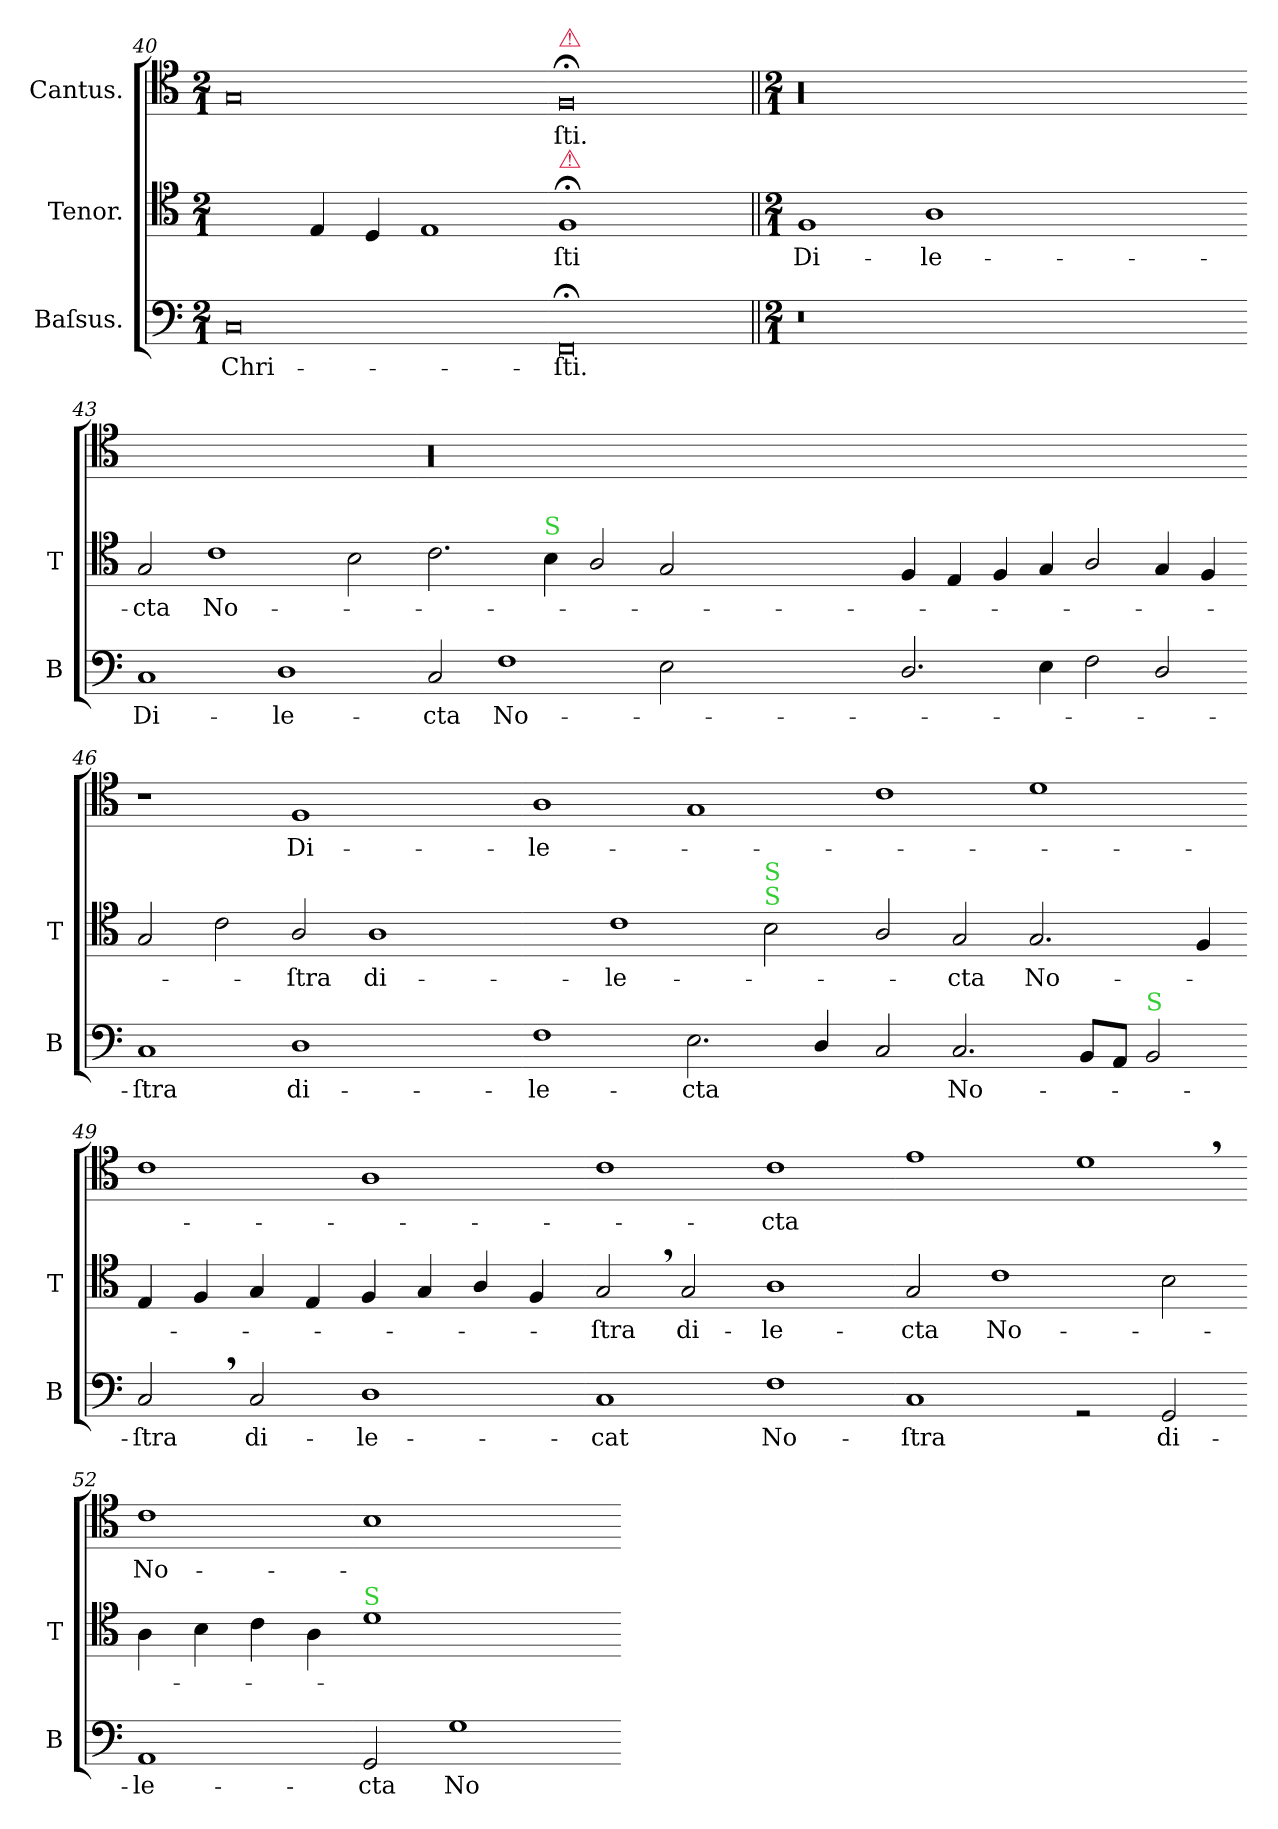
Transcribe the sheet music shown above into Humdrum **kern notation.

**kern	**text	**kern	**text	**kern	**text
*part3	*part3	*part2	*part2	*part1	*part1
*staff3	*staff3	*staff2	*staff2	*staff1	*staff1
*I"Baſsus.	*	*I"Tenor.	*	*I"Cantus.	*
*I'B	*	*I'T	*	*	*
*clefF4	*	*clefC4	*	*clefC4	*
*k[]	*	*k[]	*	*k[]	*
*M2/1	*	*M2/1	*	*M2/1	*
=40	=40	=40	=40	=40	=40
0C	Chri-	2ryy	.	0G	.
.	.	4E/	.	.	.
.	.	4D/	.	.	.
.	.	1E	.	.	.
=41-	=41-	=41-	=41-	=41-	=41-
!	!	!	!	!LO:TX:a:color=crimson:t=⚠	!
!	!	!LO:TX:a:color=crimson:t=⚠	!	!	!
!	!	!LO:N:vis=1	!	!	!
0FF;<	-ſti.	0F;<	-ſti	0F;<;	-ſti.
=42||	=42||	=42||	=42||	=42||	=42||
*M2/1	*	*M2/1	*	*M2/1	*
0r	.	1F	Di-	00r	.
.	.	1A	-le-	.	.
0ryy	.	0ryy	.	.	.
=43-	=43-	=43-	=43-	=43-	=43-
1C	Di-	2G/	-cta	0ryy	.
.	.	1c	No-	.	.
1D	-le-	.	.	.	.
.	.	2B\	.	.	.
=44-	=44-	=44-	=44-	=44-	=44-
2C/	-cta	2.c\	.	00r	.
1F	No-	.	.	.	.
!	!	!LO:TX:a:color=limegreen:t=S	!	!	!
.	.	4B\	.	.	.
.	.	2A/	.	.	.
2E\	.	2G/	.	.	.
0ryy	.	0ryy	.	.	.
=45-	=45-	=45-	=45-	=45-	=45-
2.D/	.	4F/	.	0ryy	.
.	.	4E/	.	.	.
.	.	4F/	.	.	.
4E\	.	4G/	.	.	.
2F\	.	2A/	.	.	.
2D/	.	4G/	.	.	.
.	.	4F/	.	.	.
=46-	=46-	=46-	=46-	=46-	=46-
1C	-ſtra	2G/	.	1r	.
.	.	2c\	.	.	.
1D	di-	2A/	-ſtra	1F	Di-
.	.	1A\	di-	.	.
2ryy	.	.	.	2ryy	.
=47-	=47-	=47-	=47-	=47-	=47-
1F	-le-	2ryy	.	1A	-le-
.	.	1c	-le-	.	.
2.E\	cta	.	.	1G	.
!	!	!LO:TX:a:color=limegreen:t=S	!	!	!
!	!	!LO:TX:a:color=limegreen:t=S	!	!	!
.	.	2B\	.	.	.
4D/	.	.	.	.	.
=48-	=48-	=48-	=48-	=48-	=48-
2C/	.	2A/	.	1c	.
2.C/	No-	2G/	-cta	.	.
.	.	2.G/	No-	1d	.
8BB/L	.	.	.	.	.
8AA/J	.	.	.	.	.
!LO:TX:a:color=limegreen:t=S	!	!	!	!	!
2BB/	.	.	.	.	.
.	.	4F/	.	.	.
=49-	=49-	=49-	=49-	=49-	=49-
2C,/	-ſtra	4E/	.	1c	.
.	.	4F/	.	.	.
2C/	di-	4G/	.	.	.
.	.	4E/	.	.	.
1D	-le-	4F/	.	1A	.
.	.	4G/	.	.	.
.	.	4A/	.	.	.
.	.	4F/	.	.	.
=50-	=50-	=50-	=50-	=50-	=50-
1C	-cat	2G,/	-ſtra	1c	.
!	!	!	!LO:LY:i	!	!
.	.	2G/	di-	.	.
!	!	!	!LO:LY:i	!	!
1F	No-	1A	-le-	1c	-cta
=51-	=51-	=51-	=51-	=51-	=51-
!	!	!	!LO:LY:i	!	!
1C	-ſtra	2G/	-cta	1e	.
!	!	!	!LO:LY:i	!	!
.	.	1c	No-	.	.
2rGG	.	.	.	1d,	.
!	!LO:LY:i	!	!	!	!
2GG/	di-	2B\	.	.	.
=52-	=52-	=52-	=52-	=52-	=52-
!	!LO:LY:i	!	!	!	!
1AA	-le-	4A\	.	1c	No-
.	.	4B\	.	.	.
.	.	4c\	.	.	.
.	.	4A\	.	.	.
!	!	!LO:TX:a:color=limegreen:t=S	!	!	!
!	!LO:LY:i	!	!	!	!
2GG/	-cta	1d	.	1B	.
!	!LO:LY:i	!	!	!	!
1G\	No	.	.	.	.
.	.	2ryy	.	2ryy	.
=-	=-	=-	=-	=-	=-
*-	*-	*-	*-	*-	*-
